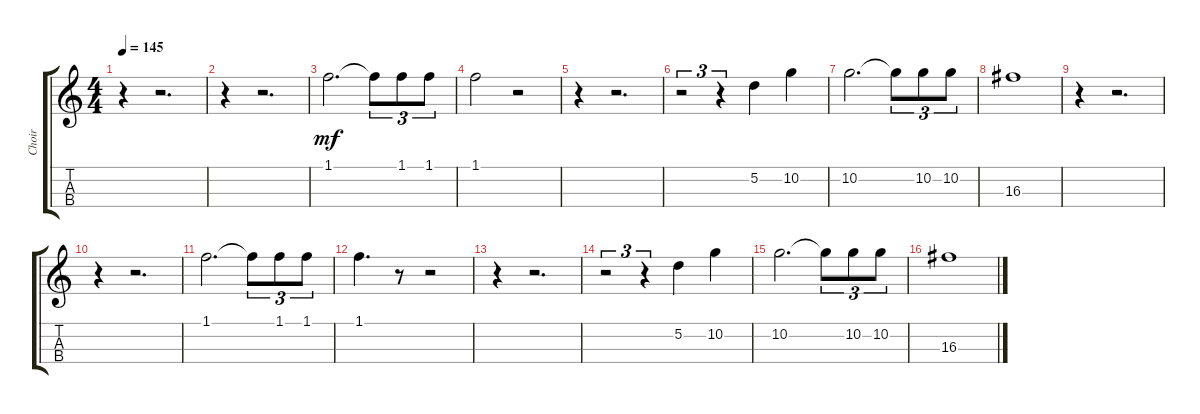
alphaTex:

\track ("Choir" "Choir") {instrument violin}
\staff {score tabs}
\tuning (E5 A4 D4 G3) {hide}
\ts (4 4)
\tempo 145
\clef g2
\ks c
r.4{dy mf} r.2{d} |
r.4 r.2{d} |
1.1.2{d} 1.1{t}.8{tu (3 2)} 1.1.8{tu (3 2)} 1.1.8{tu (3 2)} |
1.1.2 r.2 |
r.4 r.2{d} |
r.2{tu (3 2)} r.4{tu (3 2)} 5.2.4 10.2.4 |
10.2.2{d} 10.2{t}.8{tu (3 2)} 10.2.8{tu (3 2)} 10.2.8{tu (3 2)} |
16.3.1 |
r.4 r.2{d} |
r.4 r.2{d} |
1.1.2{d} 1.1{t}.8{tu (3 2)} 1.1.8{tu (3 2)} 1.1.8{tu (3 2)} |
1.1.4{d} r.8 r.2 |
r.4 r.2{d} |
r.2{tu (3 2)} r.4{tu (3 2)} 5.2.4 10.2.4 |
10.2.2{d} 10.2{t}.8{tu (3 2)} 10.2.8{tu (3 2)} 10.2.8{tu (3 2)} |
16.3.1
